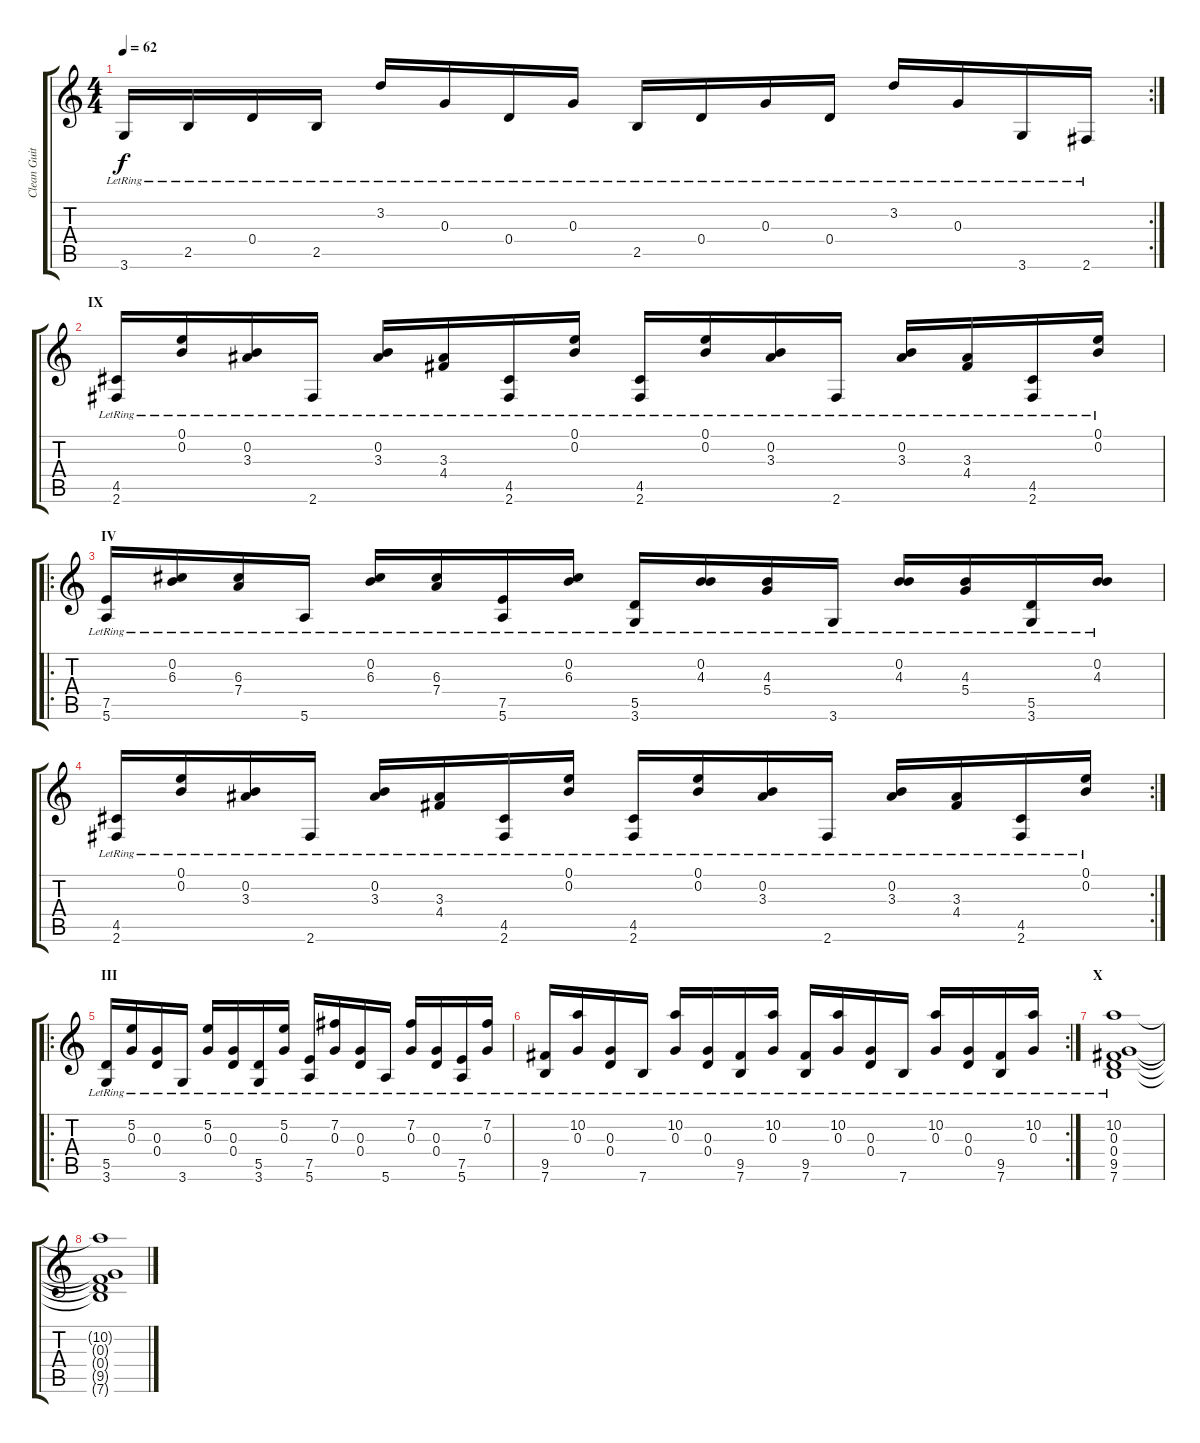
\track ("Clean Guitar" "Clean Guit") {instrument electricbasspick}
\staff {score tabs}
\tuning (E4 B3 G3 D3 A2 E2) {hide}
\rc 2
\ts (4 4)
\tempo 62
\clef g2
\ks c
3.6{lr}.16{dy f} 2.5{lr}.16 0.4{lr}.16 2.5{lr}.16 3.2{lr}.16 0.3{lr}.16 0.4{lr}.16 0.3{lr}.16 2.5{lr}.16 0.4{lr}.16 0.3{lr}.16 0.4{lr}.16 3.2{lr}.16 0.3{lr}.16 3.6{lr}.16 2.6{lr}.16 |
\section ("" "IX")
(4.5{lr} 2.6{lr}).16 (0.1{lr} 0.2{lr}).16 (0.2{lr} 3.3{lr}).16 2.6{lr}.16 (0.2{lr} 3.3{lr}).16 (3.3{lr} 4.4{lr}).16 (4.5{lr} 2.6{lr}).16 (0.1{lr} 0.2{lr}).16 (4.5{lr} 2.6{lr}).16 (0.1{lr} 0.2{lr}).16 (0.2{lr} 3.3{lr}).16 2.6{lr}.16 (0.2{lr} 3.3{lr}).16 (3.3{lr} 4.4{lr}).16 (4.5{lr} 2.6{lr}).16 (0.1{lr} 0.2{lr}).16 |
\ro
\section ("" "IV")
(7.5{lr} 5.6{lr}).16 (0.2{lr} 6.3{lr}).16 (6.3{lr} 7.4{lr}).16 5.6{lr}.16 (0.2{lr} 6.3{lr}).16 (6.3{lr} 7.4{lr}).16 (7.5{lr} 5.6{lr}).16 (0.2{lr} 6.3{lr}).16 (5.5{lr} 3.6{lr}).16 (0.2{lr} 4.3{lr}).16 (4.3{lr} 5.4{lr}).16 3.6{lr}.16 (0.2{lr} 4.3{lr}).16 (4.3{lr} 5.4{lr}).16 (5.5{lr} 3.6{lr}).16 (0.2{lr} 4.3{lr}).16 |
\rc 2
(4.5{lr} 2.6{lr}).16 (0.1{lr} 0.2{lr}).16 (0.2{lr} 3.3{lr}).16 2.6{lr}.16 (0.2{lr} 3.3{lr}).16 (3.3{lr} 4.4{lr}).16 (4.5{lr} 2.6{lr}).16 (0.1{lr} 0.2{lr}).16 (4.5{lr} 2.6{lr}).16 (0.1{lr} 0.2{lr}).16 (0.2{lr} 3.3{lr}).16 2.6{lr}.16 (0.2{lr} 3.3{lr}).16 (3.3{lr} 4.4{lr}).16 (4.5{lr} 2.6{lr}).16 (0.1{lr} 0.2{lr}).16 |
\ro
\section ("" "III")
(5.5{lr} 3.6{lr}).16 (5.2{lr} 0.3{lr}).16 (0.3{lr} 0.4{lr}).16 3.6{lr}.16 (5.2{lr} 0.3{lr}).16 (0.3{lr} 0.4{lr}).16 (5.5{lr} 3.6{lr}).16 (5.2{lr} 0.3{lr}).16 (7.5{lr} 5.6{lr}).16 (7.2{lr} 0.3{lr}).16 (0.3{lr} 0.4{lr}).16 5.6{lr}.16 (7.2{lr} 0.3{lr}).16 (0.3{lr} 0.4{lr}).16 (7.5{lr} 5.6{lr}).16 (7.2{lr} 0.3{lr}).16 |
\rc 2
(9.5{lr} 7.6{lr}).16 (10.2{lr} 0.3{lr}).16 (0.3{lr} 0.4{lr}).16 7.6{lr}.16 (10.2{lr} 0.3{lr}).16 (0.3{lr} 0.4{lr}).16 (9.5{lr} 7.6{lr}).16 (10.2{lr} 0.3{lr}).16 (9.5{lr} 7.6{lr}).16 (10.2{lr} 0.3{lr}).16 (0.3{lr} 0.4{lr}).16 7.6{lr}.16 (10.2{lr} 0.3{lr}).16 (0.3{lr} 0.4{lr}).16 (9.5{lr} 7.6{lr}).16 (10.2{lr} 0.3{lr}).16 |
\section ("" "X")
(10.2{lr} 0.3{lr} 0.4{lr} 9.5{lr} 7.6{lr}).1 |
(10.2{t} 0.3{t} 0.4{t} 9.5{t} 7.6{t}).1{volume 0}
